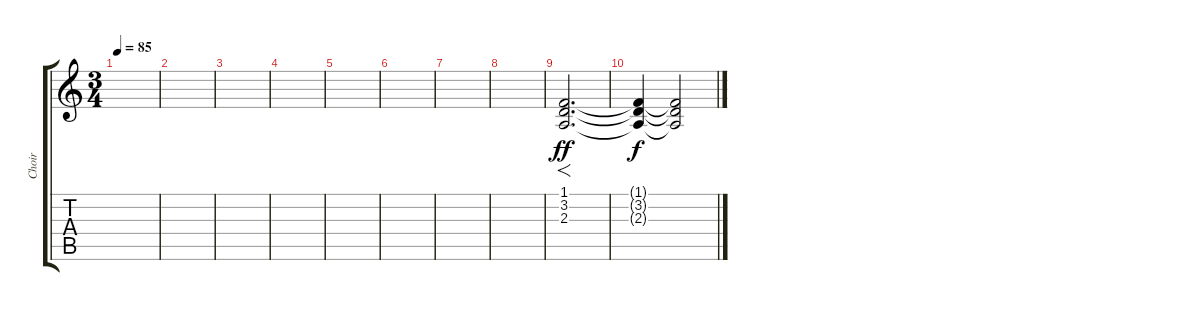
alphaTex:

\track ("Choir" "Choir") {instrument choiraahs}
\staff {score tabs}
\tuning (E4 B3 G3 D3 A2 E2) {hide}
\ts (3 4)
\tempo 85
\clef g2
\ks c
|
|
|
|
|
|
|
|
(1.1 3.2 2.3).2{f d dy ff} |
(1.1{t} 3.2{t} 2.3{t}).4{dy f volume 0} (1.1{t} 3.2{t} 2.3{t}).2
